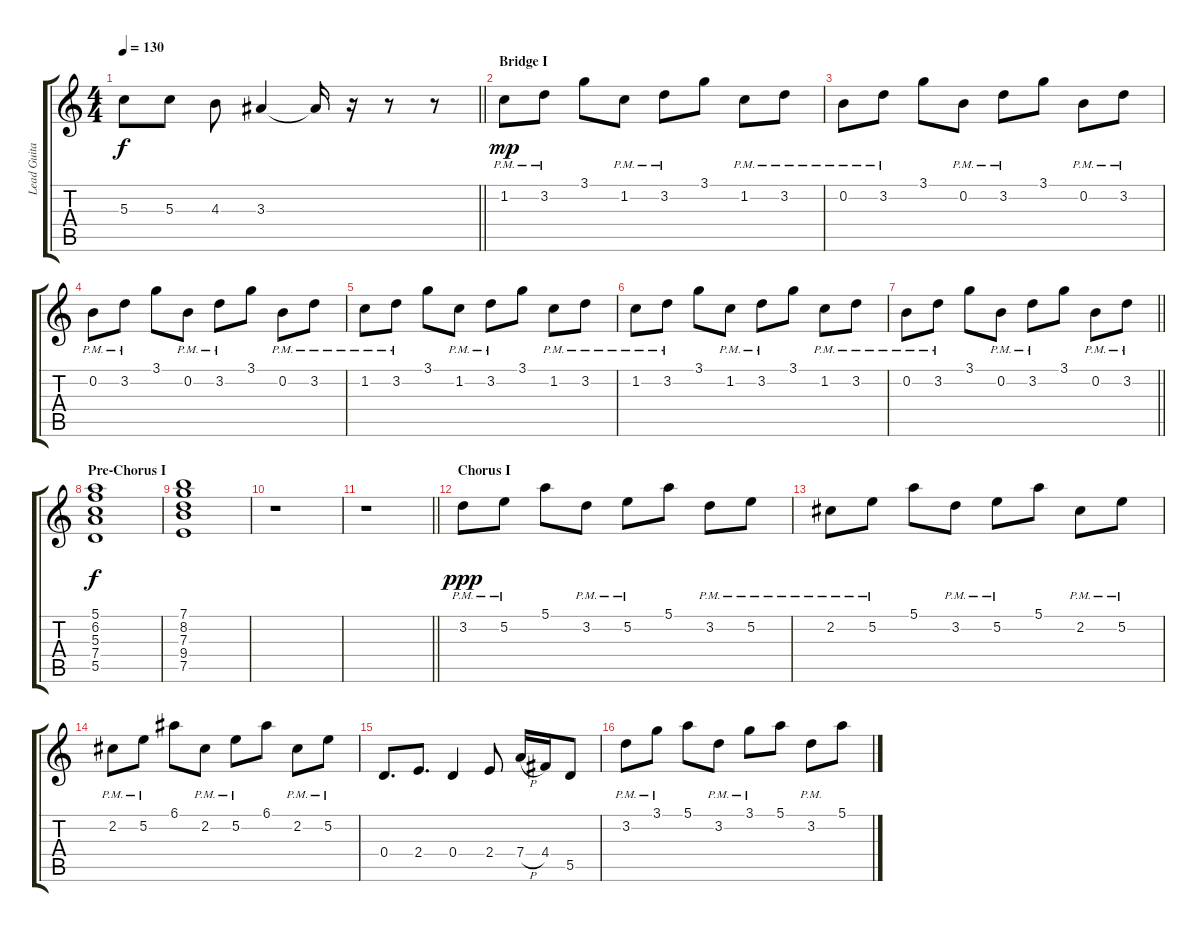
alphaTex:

\track ("Lead Guitar 2" "Lead Guita") {instrument overdrivenguitar}
\staff {score tabs}
\tuning (E4 B3 G3 D3 A2 E2) {hide}
\ts (4 4)
\tempo 130
\clef g2
\barLineRight lightlight
\ks c
5.3{t}.8{dy f} 5.3.8 4.3.8 3.3.4 3.3{t}.16 r.16 r.8 r.8 |
\section ("" "Bridge I")
1.2{pm}.8{dy mp} 3.2{pm}.8 3.1.8 1.2{pm}.8 3.2{pm}.8 3.1.8 1.2{pm}.8 3.2{pm}.8 |
0.2{pm}.8 3.2{pm}.8 3.1.8 0.2{pm}.8 3.2{pm}.8 3.1.8 0.2{pm}.8 3.2{pm}.8 |
0.2{pm}.8 3.2{pm}.8 3.1.8 0.2{pm}.8 3.2{pm}.8 3.1.8 0.2{pm}.8 3.2{pm}.8 |
1.2{pm}.8 3.2{pm}.8 3.1.8 1.2{pm}.8 3.2{pm}.8 3.1.8 1.2{pm}.8 3.2{pm}.8 |
1.2{pm}.8 3.2{pm}.8 3.1.8 1.2{pm}.8 3.2{pm}.8 3.1.8 1.2{pm}.8 3.2{pm}.8 |
\barLineRight lightlight
0.2{pm}.8 3.2{pm}.8 3.1.8 0.2{pm}.8 3.2{pm}.8 3.1.8 0.2{pm}.8 3.2{pm}.8 |
\section ("" "Pre-Chorus I")
(5.1 6.2 5.3 7.4 5.5).1{dy f} |
(7.1 8.2 7.3 9.4 7.5).1 |
r.1 |
\barLineRight lightlight
r.1 |
\section ("" "Chorus I")
3.2{pm}.8{dy ppp} 5.2{pm}.8 5.1.8 3.2{pm}.8 5.2{pm}.8 5.1.8 3.2{pm}.8 5.2{pm}.8 |
2.2{pm}.8 5.2{pm}.8 5.1.8 3.2{pm}.8 5.2{pm}.8 5.1.8 2.2{pm}.8 5.2{pm}.8 |
2.2{pm}.8 5.2{pm}.8 6.1.8 2.2{pm}.8 5.2{pm}.8 6.1.8 2.2{pm}.8 5.2{pm}.8 |
0.4.8{d} 2.4.8{d} 0.4.4 2.4.8 7.4{h}.16 4.4.16 5.5.8 |
3.2{pm}.8 3.1{pm}.8 5.1.8 3.2{pm}.8 3.1{pm}.8 5.1.8 3.2{pm}.8 5.1.8
